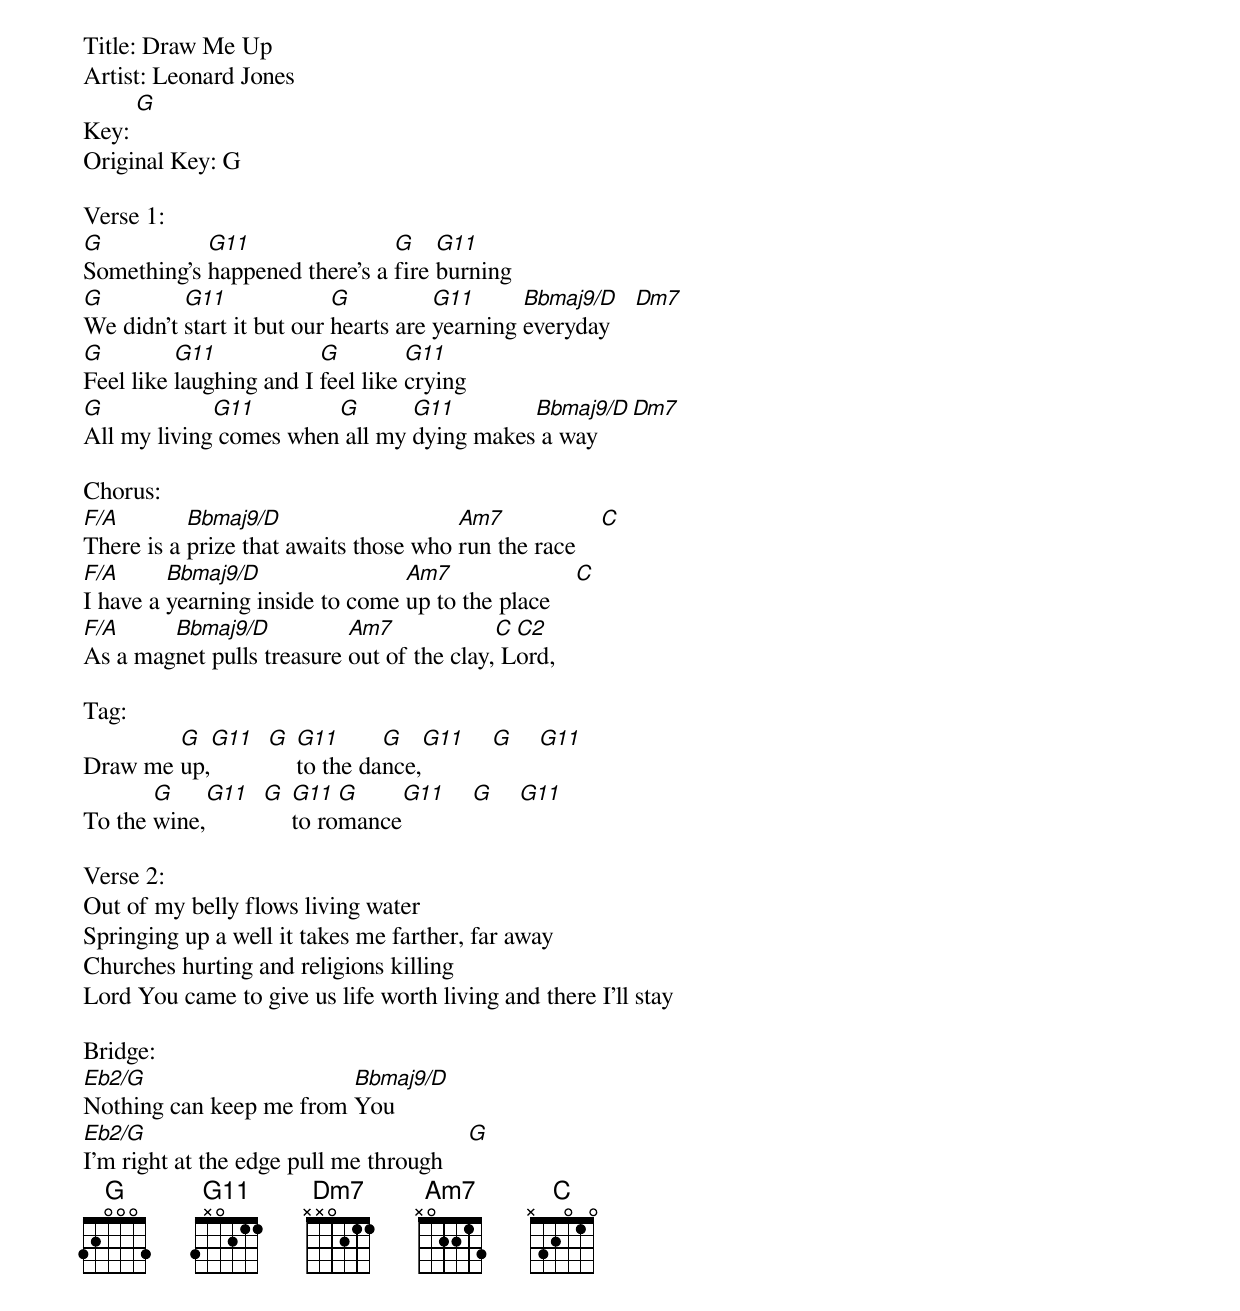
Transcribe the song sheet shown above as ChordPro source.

Title: ﻿Draw Me Up
Artist: Leonard Jones
Key: [G]
Original Key: G

Verse 1:
[G]Something's [G11]happened there's a [G]fire [G11]burning
[G]We didn't [G11]start it but our [G]hearts are [G11]yearning [Bbmaj9/D]everyday    [Dm7]
[G]Feel like [G11]laughing and I [G]feel like [G11]crying
[G]All my living[G11] comes when[G] all my [G11]dying makes[Bbmaj9/D] a way    [Dm7]

Chorus:
[F/A]There is a [Bbmaj9/D]prize that awaits those who [Am7]run the race    [C]
[F/A]I have a [Bbmaj9/D]yearning inside to come [Am7]up to the place    [C]
[F/A]As a mag[Bbmaj9/D]net pulls treasure [Am7]out of the clay,[C] L[C2]ord,

Tag:
Draw me [G]up,[G11]  [G] [G11]to the da[G]nce,[G11]    [G]    [G11]
To the [G]wine,[G11]  [G] [G11]to ro[G]mance[G11]    [G]    [G11]

Verse 2:
Out of my belly flows living water
Springing up a well it takes me farther, far away
Churches hurting and religions killing
Lord You came to give us life worth living and there I’ll stay

Bridge:
[Eb2/G]Nothing can keep me from [Bbmaj9/D]You
[Eb2/G]I'm right at the edge pull me through    [G]
